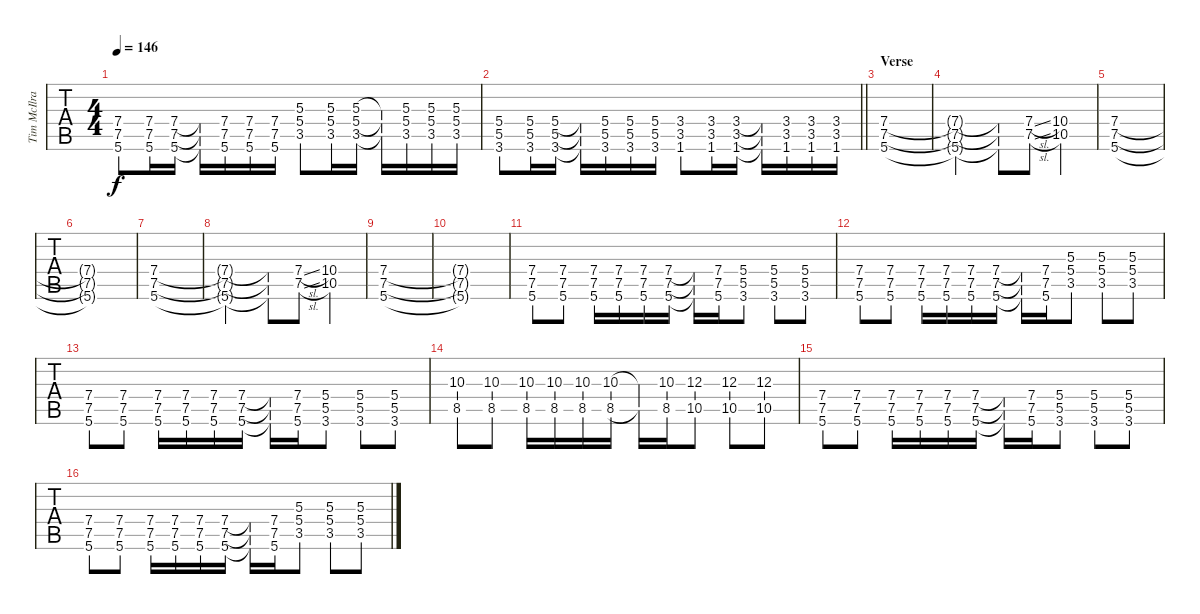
\track ("Tim McIlrath - Guitar One" "Tim McIlra") {instrument distortionguitar}
\staff {tabs}
\tuning (Eb4 Bb3 Gb3 Db3 Ab2 Eb2) {hide}
\ts (4 4)
\tempo 146
\clef g2
\ks c
(7.4 7.5 5.6).8{dy f} (7.4 7.5 5.6).16 (7.4 7.5 5.6).16 (7.4{t} 7.5{t} 5.6{t}).16 (7.4 7.5 5.6).16 (7.4 7.5 5.6).16 (7.4 7.5 5.6).16 (5.3 5.4 3.5).8 (5.3 5.4 3.5).16 (5.3 5.4 3.5).16 (5.3{t} 5.4{t} 3.5{t}).16 (5.3 5.4 3.5).16 (5.3 5.4 3.5).16 (5.3 5.4 3.5).16 |
\barLineRight lightlight
(5.4 5.5 3.6).8 (5.4 5.5 3.6).16 (5.4 5.5 3.6).16 (5.4{t} 5.5{t} 3.6{t}).16 (5.4 5.5 3.6).16 (5.4 5.5 3.6).16 (5.4 5.5 3.6).16 (3.4 3.5 1.6).8 (3.4 3.5 1.6).16 (3.4 3.5 1.6).16 (3.4{t} 3.5{t} 1.6{t}).16 (3.4 3.5 1.6).16 (3.4 3.5 1.6).16 (3.4 3.5 1.6).16 |
\section ("" "Verse")
(7.4 7.5 5.6).1{volume 13 instrument distortionguitar} |
(7.4{t} 7.5{t} 5.6{t}).2 (7.4{t} 7.5{t} 5.6{t}).8 (7.4{sl} 7.5{sl}).8 (10.4 10.5).4 |
(7.4 7.5 5.6).1 |
(7.4{t} 7.5{t} 5.6{t}).1 |
(7.4 7.5 5.6).1 |
(7.4{t} 7.5{t} 5.6{t}).2 (7.4{t} 7.5{t} 5.6{t}).8 (7.4{sl} 7.5{sl}).8 (10.4 10.5).4 |
(7.4 7.5 5.6).1 |
(7.4{t} 7.5{t} 5.6{t}).1 |
(7.4 7.5 5.6).8 (7.4 7.5 5.6).8 (7.4 7.5 5.6).16 (7.4 7.5 5.6).16 (7.4 7.5 5.6).16 (7.4 7.5 5.6).16 (7.4{t} 7.5{t} 5.6{t}).16 (7.4 7.5 5.6).16 (5.4 5.5 3.6).8 (5.4 5.5 3.6).8 (5.4 5.5 3.6).8 |
(7.4 7.5 5.6).8 (7.4 7.5 5.6).8 (7.4 7.5 5.6).16 (7.4 7.5 5.6).16 (7.4 7.5 5.6).16 (7.4 7.5 5.6).16 (7.4{t} 7.5{t} 5.6{t}).16 (7.4 7.5 5.6).16 (5.3 5.4 3.5).8 (5.3 5.4 3.5).8 (5.3 5.4 3.5).8 |
(7.4 7.5 5.6).8 (7.4 7.5 5.6).8 (7.4 7.5 5.6).16 (7.4 7.5 5.6).16 (7.4 7.5 5.6).16 (7.4 7.5 5.6).16 (7.4{t} 7.5{t} 5.6{t}).16 (7.4 7.5 5.6).16 (5.4 5.5 3.6).8 (5.4 5.5 3.6).8 (5.4 5.5 3.6).8 |
(10.3 8.5).8 (10.3 8.5).8 (10.3 8.5).16 (10.3 8.5).16 (10.3 8.5).16 (10.3 8.5).16 (10.3{t} 8.5{t}).16 (10.3 8.5).16 (12.3 10.5).8 (12.3 10.5).8 (12.3 10.5).8 |
(7.4 7.5 5.6).8 (7.4 7.5 5.6).8 (7.4 7.5 5.6).16 (7.4 7.5 5.6).16 (7.4 7.5 5.6).16 (7.4 7.5 5.6).16 (7.4{t} 7.5{t} 5.6{t}).16 (7.4 7.5 5.6).16 (5.4 5.5 3.6).8 (5.4 5.5 3.6).8 (5.4 5.5 3.6).8 |
(7.4 7.5 5.6).8 (7.4 7.5 5.6).8 (7.4 7.5 5.6).16 (7.4 7.5 5.6).16 (7.4 7.5 5.6).16 (7.4 7.5 5.6).16 (7.4{t} 7.5{t} 5.6{t}).16 (7.4 7.5 5.6).16 (5.3 5.4 3.5).8 (5.3 5.4 3.5).8 (5.3 5.4 3.5).8
